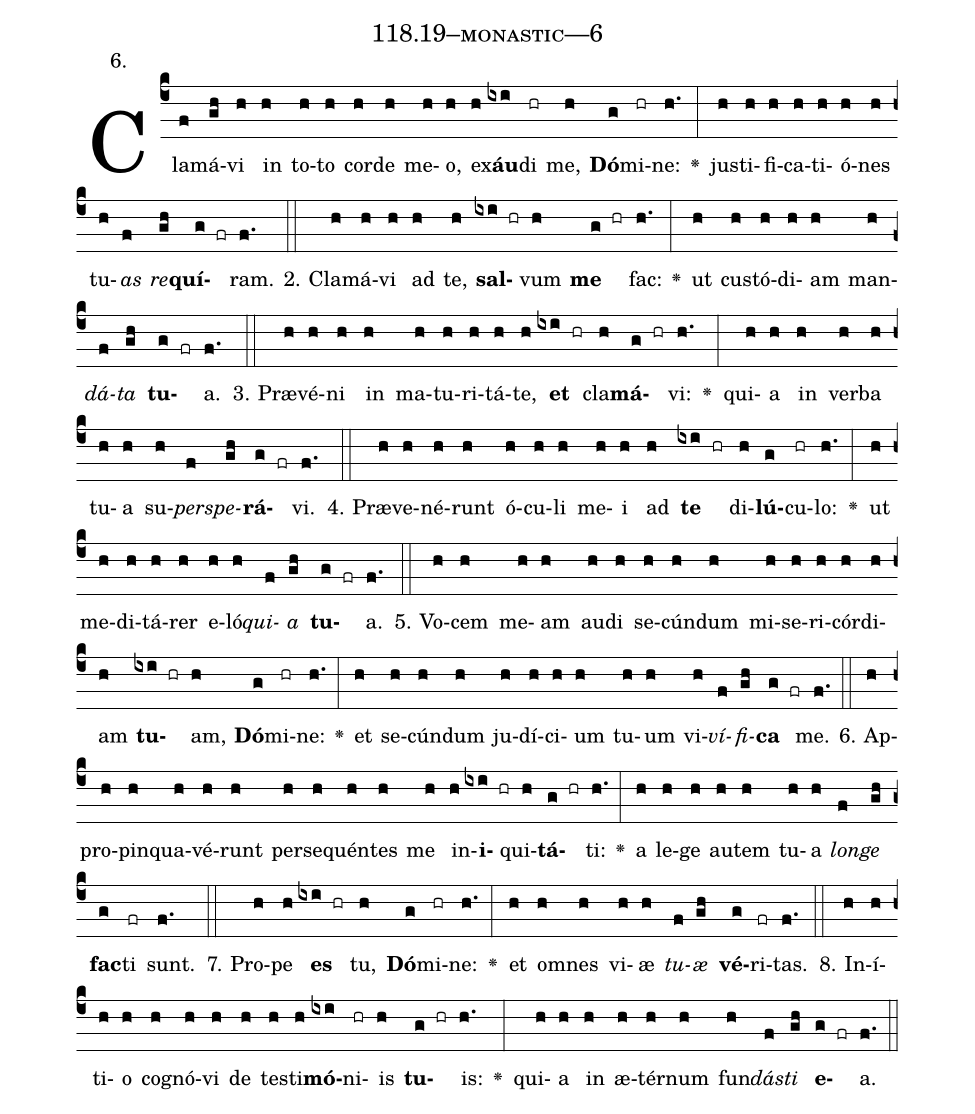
name: 118.19--monastic---6;
annotation: 6.;
%%
(c4)Cla(f)má(gh)vi(h) in(h) to(h)to(h) cor(h)de(h) me(h)o,(h) ex(h)<b>áu</b>(ixi)di(hr) me,(h) <b>Dó</b>(g)mi(hr)ne:(h.) <v>\greheightstar</v>(:) jus(h)ti(h)fi(h)ca(h)ti(h)ó(h)nes(h) tu(h)<i>as</i>(f) <i>re</i>(gh)<b>quí</b>(g fr)ram.(f.) (::)
2. Cla(h)má(h)vi(h) ad(h) te,(h) <b>sal</b>(ixi hr)vum(h) <b>me</b>(g hr) fac:(h.) <v>\greheightstar</v>(:) ut(h) cus(h)tó(h)di(h)am(h) man(h)<i>dá</i>(f)<i>ta</i>(gh) <b>tu</b>(g fr)a.(f.) (::)
3. Præ(h)vé(h)ni(h) in(h) ma(h)tu(h)ri(h)tá(h)te,(h) <b>et</b>(ixi hr) cla(h)<b>má</b>(g hr)vi:(h.) <v>\greheightstar</v>(:) qui(h)a(h) in(h) ver(h)ba(h) tu(h)a(h) su(h)<i>per</i>(f)<i>spe</i>(gh)<b>rá</b>(g fr)vi.(f.) (::)
4. Præ(h)ve(h)né(h)runt(h) ó(h)cu(h)li(h) me(h)i(h) ad(h) <b>te</b>(ixi hr) di(h)<b>lú</b>(g)cu(hr)lo:(h.) <v>\greheightstar</v>(:) ut(h) me(h)di(h)tá(h)rer(h) e(h)ló(h)<i>qui</i>(f)<i>a</i>(gh) <b>tu</b>(g fr)a.(f.) (::)
5. Vo(h)cem(h) me(h)am(h) au(h)di(h) se(h)cún(h)dum(h) mi(h)se(h)ri(h)cór(h)di(h)am(h) <b>tu</b>(ixi hr)am,(h) <b>Dó</b>(g)mi(hr)ne:(h.) <v>\greheightstar</v>(:) et(h) se(h)cún(h)dum(h) ju(h)dí(h)ci(h)um(h) tu(h)um(h) vi(h)<i>ví</i>(f)<i>fi</i>(gh)<b>ca</b>(g fr) me.(f.) (::)
6. Ap(h)pro(h)pin(h)qua(h)vé(h)runt(h) per(h)se(h)quén(h)tes(h) me(h) in(h)<b>i</b>(ixi hr)qui(h)<b>tá</b>(g hr)ti:(h.) <v>\greheightstar</v>(:) a(h) le(h)ge(h) au(h)tem(h) tu(h)a(h) <i>lon</i>(f)<i>ge</i>(gh) <b>fac</b>(g)ti(fr) sunt.(f.) (::)
7. Pro(h)pe(h) <b>es</b>(ixi hr) tu,(h) <b>Dó</b>(g)mi(hr)ne:(h.) <v>\greheightstar</v>(:) et(h) om(h)nes(h) vi(h)æ(h) <i>tu</i>(f)<i>æ</i>(gh) <b>vé</b>(g)ri(fr)tas.(f.) (::)
8. In(h)í(h)ti(h)o(h) co(h)gnó(h)vi(h) de(h) tes(h)ti(h)<b>mó</b>(ixi)ni(hr)is(h) <b>tu</b>(g hr)is:(h.) <v>\greheightstar</v>(:) qui(h)a(h) in(h) æ(h)tér(h)num(h) fun(h)<i>dás</i>(f)<i>ti</i>(gh) <b>e</b>(g fr)a.(f.) (::)
